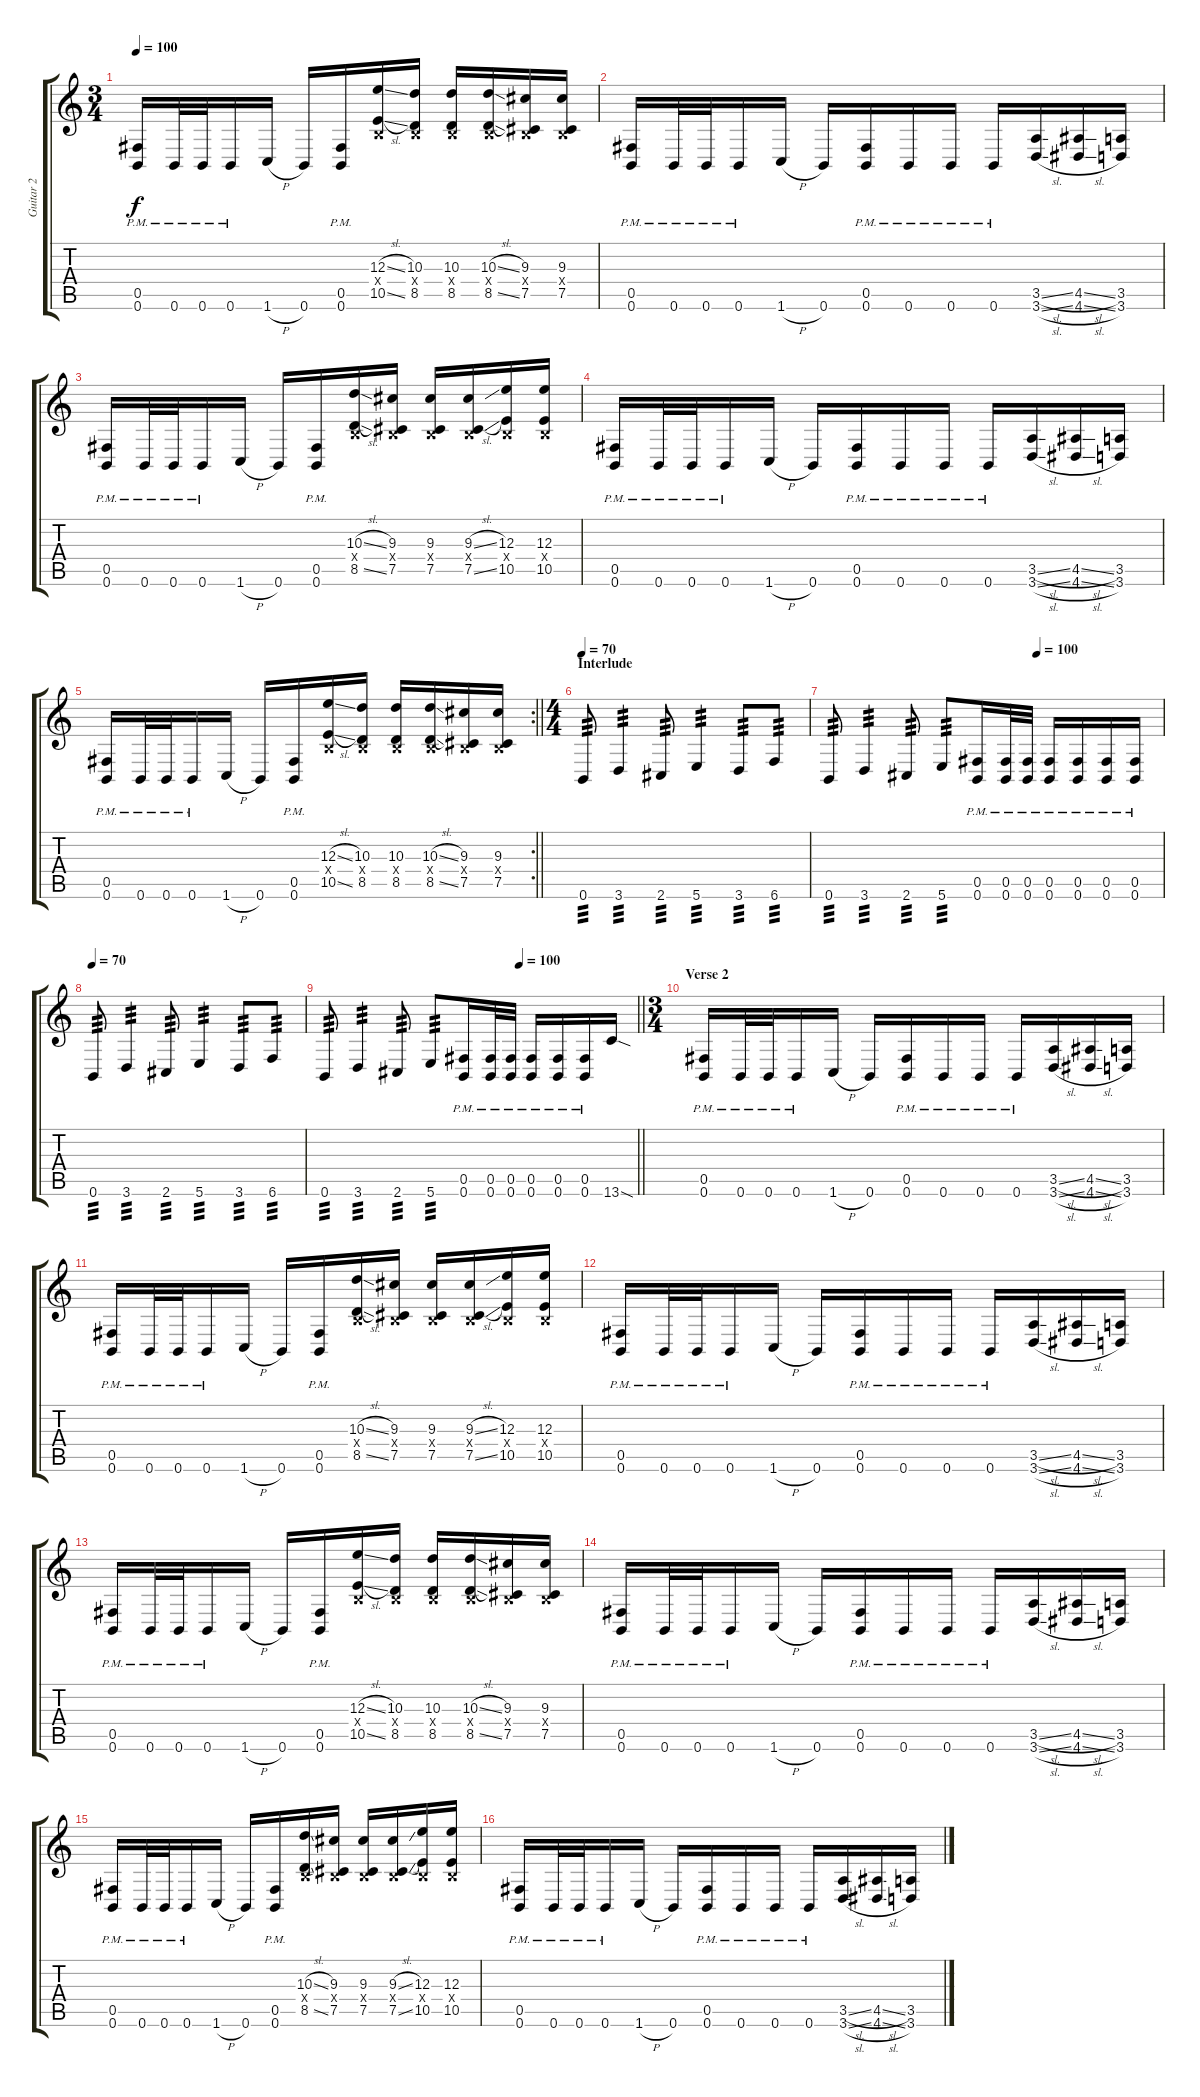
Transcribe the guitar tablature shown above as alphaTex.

\track ("Guitar 2" "Guitar 2") {instrument distortionguitar}
\staff {score tabs}
\tuning (Db4 Ab3 E3 B2 Gb2 B1) {hide}
\ts (3 4)
\tempo 100
\clef g2
\ks c
(0.5{pm} 0.6{pm}).16{dy f} 0.6{pm}.32 0.6{pm}.32 0.6{pm}.16 1.6{h}.16 0.6.16 (0.5{pm} 0.6{pm}).16 (12.3{sl} 0.4{x} 10.5{sl}).16 (10.3 0.4{x} 8.5).16 (10.3 0.4{x} 8.5).16 (10.3{sl} 0.4{x} 8.5{sl}).16 (9.3 0.4{x} 7.5).16 (9.3 0.4{x} 7.5).16 |
(0.5{pm} 0.6{pm}).16 0.6{pm}.32 0.6{pm}.32 0.6{pm}.16 1.6{h}.16 0.6.16 (0.5 0.6{pm}).16 0.6{pm}.16 0.6{pm}.16 0.6{pm}.16 (3.5{sl} 3.6{sl}).16 (4.5{sl} 4.6{sl}).16 (3.5 3.6).16 |
(0.5{pm} 0.6{pm}).16 0.6{pm}.32 0.6{pm}.32 0.6{pm}.16 1.6{h}.16 0.6.16 (0.5{pm} 0.6{pm}).16 (10.3{sl} 0.4{x} 8.5{sl}).16 (9.3 0.4{x} 7.5).16 (9.3 0.4{x} 7.5).16 (9.3{sl} 0.4{x} 7.5{sl}).16 (12.3 0.4{x} 10.5).16 (12.3 0.4{x} 10.5).16 |
(0.5{pm} 0.6{pm}).16 0.6{pm}.32 0.6{pm}.32 0.6{pm}.16 1.6{h}.16 0.6.16 (0.5 0.6{pm}).16 0.6{pm}.16 0.6{pm}.16 0.6{pm}.16 (3.5{sl} 3.6{sl}).16 (4.5{sl} 4.6{sl}).16 (3.5 3.6).16 |
\rc 2
\barLineRight lightlight
(0.5{pm} 0.6{pm}).16 0.6{pm}.32 0.6{pm}.32 0.6{pm}.16 1.6{h}.16 0.6.16 (0.5{pm} 0.6{pm}).16 (12.3{sl} 0.4{x} 10.5{sl}).16 (10.3 0.4{x} 8.5).16 (10.3 0.4{x} 8.5).16 (10.3{sl} 0.4{x} 8.5{sl}).16 (9.3 0.4{x} 7.5).16 (9.3 0.4{x} 7.5).16 |
\ts (4 4)
\section ("" "Interlude")
\tempo 70
0.6.8{tp 3} 3.6.4{tp 3} 2.6.8{tp 3} 5.6.4{tp 3} 3.6.8{tp 3} 6.6.8{tp 3} |
\tempo (100 0.625)
0.6.8{tp 3} 3.6.4{tp 3} 2.6.8{tp 3} 5.6.8{tp 3} (0.5{pm} 0.6{pm}).16 (0.5{pm} 0.6{pm}).32 (0.5{pm} 0.6{pm}).32 (0.5{pm} 0.6{pm}).16 (0.5{pm} 0.6{pm}).16 (0.5{pm} 0.6{pm}).16 (0.5{pm} 0.6{pm}).16 |
\tempo 70
0.6.8{tp 3} 3.6.4{tp 3} 2.6.8{tp 3} 5.6.4{tp 3} 3.6.8{tp 3} 6.6.8{tp 3} |
\tempo (100 0.625)
\barLineRight lightlight
0.6.8{tp 3} 3.6.4{tp 3} 2.6.8{tp 3} 5.6.8{tp 3} (0.5{pm} 0.6{pm}).16 (0.5{pm} 0.6{pm}).32 (0.5{pm} 0.6{pm}).32 (0.5{pm} 0.6{pm}).16 (0.5{pm} 0.6{pm}).16 (0.5{pm} 0.6{pm}).16 13.6{sod}.16 |
\ts (3 4)
\section ("" "Verse 2")
(0.5{pm} 0.6{pm}).16 0.6{pm}.32 0.6{pm}.32 0.6{pm}.16 1.6{h}.16 0.6.16 (0.5 0.6{pm}).16 0.6{pm}.16 0.6{pm}.16 0.6{pm}.16 (3.5{sl} 3.6{sl}).16 (4.5{sl} 4.6{sl}).16 (3.5 3.6).16 |
(0.5{pm} 0.6{pm}).16 0.6{pm}.32 0.6{pm}.32 0.6{pm}.16 1.6{h}.16 0.6.16 (0.5{pm} 0.6{pm}).16 (10.3{sl} 0.4{x} 8.5{sl}).16 (9.3 0.4{x} 7.5).16 (9.3 0.4{x} 7.5).16 (9.3{sl} 0.4{x} 7.5{sl}).16 (12.3 0.4{x} 10.5).16 (12.3 0.4{x} 10.5).16 |
(0.5{pm} 0.6{pm}).16 0.6{pm}.32 0.6{pm}.32 0.6{pm}.16 1.6{h}.16 0.6.16 (0.5 0.6{pm}).16 0.6{pm}.16 0.6{pm}.16 0.6{pm}.16 (3.5{sl} 3.6{sl}).16 (4.5{sl} 4.6{sl}).16 (3.5 3.6).16 |
(0.5{pm} 0.6{pm}).16 0.6{pm}.32 0.6{pm}.32 0.6{pm}.16 1.6{h}.16 0.6.16 (0.5{pm} 0.6{pm}).16 (12.3{sl} 0.4{x} 10.5{sl}).16 (10.3 0.4{x} 8.5).16 (10.3 0.4{x} 8.5).16 (10.3{sl} 0.4{x} 8.5{sl}).16 (9.3 0.4{x} 7.5).16 (9.3 0.4{x} 7.5).16 |
(0.5{pm} 0.6{pm}).16 0.6{pm}.32 0.6{pm}.32 0.6{pm}.16 1.6{h}.16 0.6.16 (0.5 0.6{pm}).16 0.6{pm}.16 0.6{pm}.16 0.6{pm}.16 (3.5{sl} 3.6{sl}).16 (4.5{sl} 4.6{sl}).16 (3.5 3.6).16 |
(0.5{pm} 0.6{pm}).16 0.6{pm}.32 0.6{pm}.32 0.6{pm}.16 1.6{h}.16 0.6.16 (0.5{pm} 0.6{pm}).16 (10.3{sl} 0.4{x} 8.5{sl}).16 (9.3 0.4{x} 7.5).16 (9.3 0.4{x} 7.5).16 (9.3{sl} 0.4{x} 7.5{sl}).16 (12.3 0.4{x} 10.5).16 (12.3 0.4{x} 10.5).16 |
(0.5{pm} 0.6{pm}).16 0.6{pm}.32 0.6{pm}.32 0.6{pm}.16 1.6{h}.16 0.6.16 (0.5 0.6{pm}).16 0.6{pm}.16 0.6{pm}.16 0.6{pm}.16 (3.5{sl} 3.6{sl}).16 (4.5{sl} 4.6{sl}).16 (3.5 3.6).16
